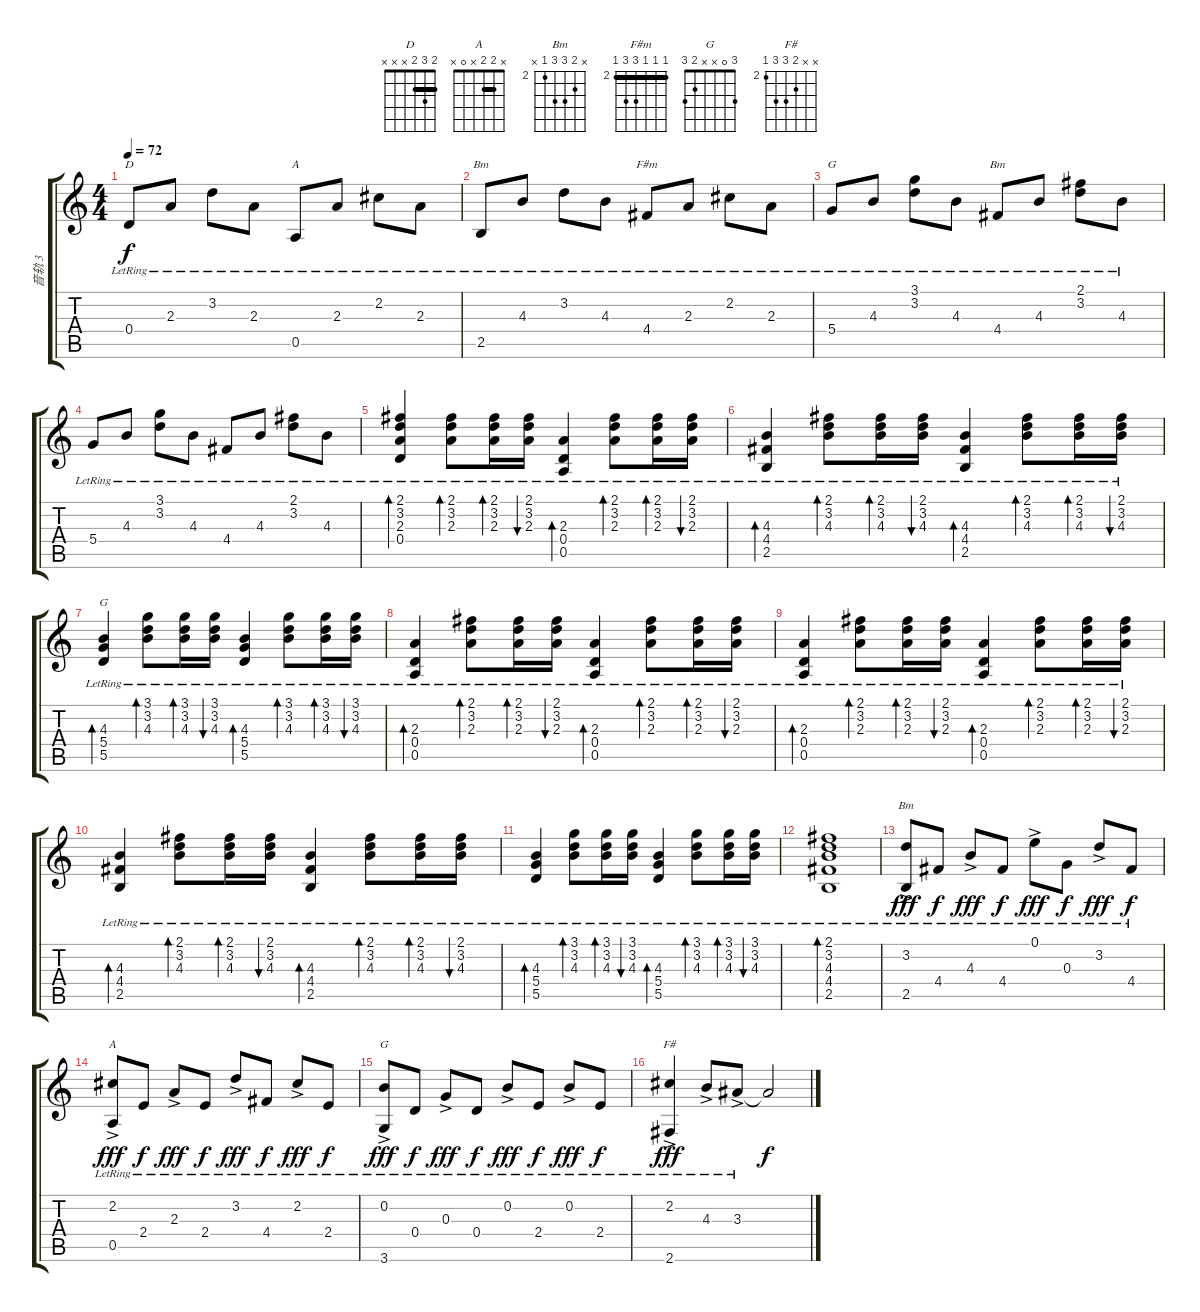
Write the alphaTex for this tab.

\track ("音轨 3" "音轨 3") {instrument electricbassfinger}
\staff {score tabs}
\tuning (E4 B3 G3 D3 A2 E2) {hide}
\chord ("D" 2 3 2 x x x) {barre 2}
\chord ("A" x 2 2 2 x x)
\chord ("Bm" x 3 4 4 x 2) {firstfret 2 barre 2}
\chord ("F#m" 2 2 2 4 4 2) {firstfret 2 barre 2}
\chord ("G" x 3 4 5 5 3) {firstfret 3 barre 3}
\chord ("Bm" 2 3 4 4 2 2) {firstfret 2 barre 2}
\chord ("G" x x 4 5 5 3) {firstfret 3 barre 3}
\chord ("Bm" x 3 4 4 2 x) {firstfret 2}
\chord ("A" x 2 2 x 0 x) {barre 2}
\chord ("G" 3 0 x x 2 3)
\chord ("F#" x x 3 4 4 2) {firstfret 2 barre 2}
\ts (4 4)
\tempo 72
\clef g2
\ks c
0.4{lr}.8{ch "D" dy f} 2.3{lr}.8 3.2{lr}.8 2.3{lr}.8 0.5{lr}.8{ch "A"} 2.3{lr}.8 2.2{lr}.8 2.3{lr}.8 |
2.5{lr}.8{ch "Bm"} 4.3{lr}.8 3.2{lr}.8 4.3{lr}.8 4.4{lr}.8{ch "F#m"} 2.3{lr}.8 2.2{lr}.8 2.3{lr}.8 |
5.4{lr}.8{ch "G"} 4.3{lr}.8 (3.1{lr} 3.2{lr}).8 4.3{lr}.8 4.4{lr}.8{ch "Bm"} 4.3{lr}.8 (2.1{lr} 3.2{lr}).8 4.3{lr}.8 |
5.4{lr}.8 4.3{lr}.8 (3.1{lr} 3.2{lr}).8 4.3{lr}.8 4.4{lr}.8 4.3{lr}.8 (2.1{lr} 3.2{lr}).8 4.3{lr}.8 |
(2.1{lr} 3.2{lr} 2.3{lr} 0.4{lr}).4{bd 120} (2.1{lr} 3.2{lr} 2.3{lr}).8{bd 120} (2.1{lr} 3.2{lr} 2.3{lr}).16{bd 120} (2.1{lr} 3.2{lr} 2.3{lr}).16{bu 120} (2.3{lr} 0.4{lr} 0.5{lr}).4{bd 120} (2.1{lr} 3.2{lr} 2.3{lr}).8{bd 120} (2.1{lr} 3.2{lr} 2.3{lr}).16{bd 120} (2.1{lr} 3.2{lr} 2.3{lr}).16{bu 120} |
(4.3{lr} 4.4{lr} 2.5{lr}).4{bd 60} (2.1{lr} 3.2{lr} 4.3{lr}).8{bd 60} (2.1{lr} 3.2{lr} 4.3{lr}).16{bd 60} (2.1{lr} 3.2{lr} 4.3{lr}).16{bu 60} (4.3{lr} 4.4{lr} 2.5{lr}).4{bd 60} (2.1{lr} 3.2{lr} 4.3{lr}).8{bd 60} (2.1{lr} 3.2{lr} 4.3{lr}).16{bd 60} (2.1{lr} 3.2{lr} 4.3{lr}).16{bu 60} |
(4.3{lr} 5.4{lr} 5.5{lr}).4{bd 60 ch "G"} (3.1{lr} 3.2{lr} 4.3{lr}).8{bd 60} (3.1{lr} 3.2{lr} 4.3{lr}).16{bd 60} (3.1{lr} 3.2{lr} 4.3{lr}).16{bu 60} (4.3{lr} 5.4{lr} 5.5{lr}).4{bd 60} (3.1{lr} 3.2{lr} 4.3{lr}).8{bd 60} (3.1{lr} 3.2{lr} 4.3{lr}).16{bd 60} (3.1{lr} 3.2{lr} 4.3{lr}).16{bu 60} |
(2.3{lr} 0.4{lr} 0.5{lr}).4{bd 60} (2.1{lr} 3.2{lr} 2.3{lr}).8{bd 120} (2.1{lr} 3.2{lr} 2.3{lr}).16{bd 120} (2.1{lr} 3.2{lr} 2.3{lr}).16{bu 120} (2.3{lr} 0.4{lr} 0.5{lr}).4{bd 120} (2.1{lr} 3.2{lr} 2.3{lr}).8{bd 120} (2.1{lr} 3.2{lr} 2.3{lr}).16{bd 120} (2.1{lr} 3.2{lr} 2.3{lr}).16{bu 120} |
(2.3{lr} 0.4{lr} 0.5{lr}).4{bd 60} (2.1{lr} 3.2{lr} 2.3{lr}).8{bd 120} (2.1{lr} 3.2{lr} 2.3{lr}).16{bd 120} (2.1{lr} 3.2{lr} 2.3{lr}).16{bu 120} (2.3{lr} 0.4{lr} 0.5{lr}).4{bd 120} (2.1{lr} 3.2{lr} 2.3{lr}).8{bd 120} (2.1{lr} 3.2{lr} 2.3{lr}).16{bd 120} (2.1{lr} 3.2{lr} 2.3{lr}).16{bu 120} |
(4.3{lr} 4.4{lr} 2.5{lr}).4{bd 60} (2.1{lr} 3.2{lr} 4.3{lr}).8{bd 60} (2.1{lr} 3.2{lr} 4.3{lr}).16{bd 60} (2.1{lr} 3.2{lr} 4.3{lr}).16{bu 60} (4.3{lr} 4.4{lr} 2.5{lr}).4{bd 60} (2.1{lr} 3.2{lr} 4.3{lr}).8{bd 60} (2.1{lr} 3.2{lr} 4.3{lr}).16{bd 60} (2.1{lr} 3.2{lr} 4.3{lr}).16{bu 60} |
(4.3{lr} 5.4{lr} 5.5{lr}).4{bd 60} (3.1{lr} 3.2{lr} 4.3{lr}).8{bd 60} (3.1{lr} 3.2{lr} 4.3{lr}).16{bd 60} (3.1{lr} 3.2{lr} 4.3{lr}).16{bu 60} (4.3{lr} 5.4{lr} 5.5{lr}).4{bd 60} (3.1{lr} 3.2{lr} 4.3{lr}).8{bd 60} (3.1{lr} 3.2{lr} 4.3{lr}).16{bd 60} (3.1{lr} 3.2{lr} 4.3{lr}).16{bu 60} |
(2.1{lr} 3.2{lr} 4.3{lr} 4.4{lr} 2.5{lr}).1{bd 60} |
(3.2{ac lr} 2.5{lr}).8{ch "Bm" dy fff} 4.4{lr}.8{dy f} 4.3{ac lr}.8{dy fff} 4.4{lr}.8{dy f} 0.1{ac lr}.8{dy fff} 0.3{lr}.8{dy f} 3.2{ac lr}.8{dy fff} 4.4{lr}.8{dy f} |
(2.2{ac lr} 0.5{lr}).8{ch "A" dy fff} 2.4{lr}.8{dy f} 2.3{ac lr}.8{dy fff} 2.4{lr}.8{dy f} 3.2{ac lr}.8{dy fff} 4.4{lr}.8{dy f} 2.2{ac lr}.8{dy fff} 2.4{lr}.8{dy f} |
(0.2{ac lr} 3.6{lr}).8{ch "G" dy fff} 0.4{lr}.8{dy f} 0.3{ac lr}.8{dy fff} 0.4{lr}.8{dy f} 0.2{ac lr}.8{dy fff} 2.4{lr}.8{dy f} 0.2{ac lr}.8{dy fff} 2.4{lr}.8{dy f} |
(2.2{ac lr} 2.6{lr}).4{ch "F#" dy fff} 4.3{ac lr}.8 3.3{ac lr}.8 3.3{t}.2{dy f}
